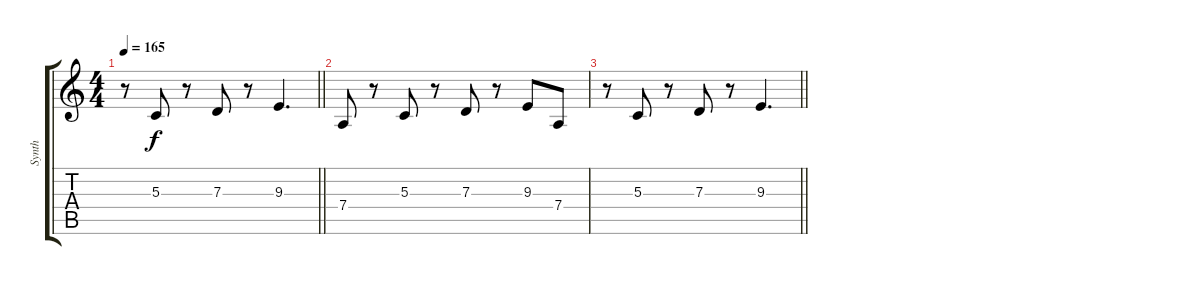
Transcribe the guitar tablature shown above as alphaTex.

\track ("Synth" "Synth") {instrument lead1square}
\staff {score tabs}
\tuning (E4 B3 G3 D3 A2 D2) {hide}
\ts (4 4)
\tempo 165
\clef g2
\barLineRight lightlight
\ks c
r.8{dy f} 5.3.8 r.8 7.3.8 r.8 9.3.4{d} |
7.4.8 r.8 5.3.8 r.8 7.3.8 r.8 9.3.8 7.4.8 |
\barLineRight lightlight
r.8 5.3.8 r.8 7.3.8 r.8 9.3.4{d}
